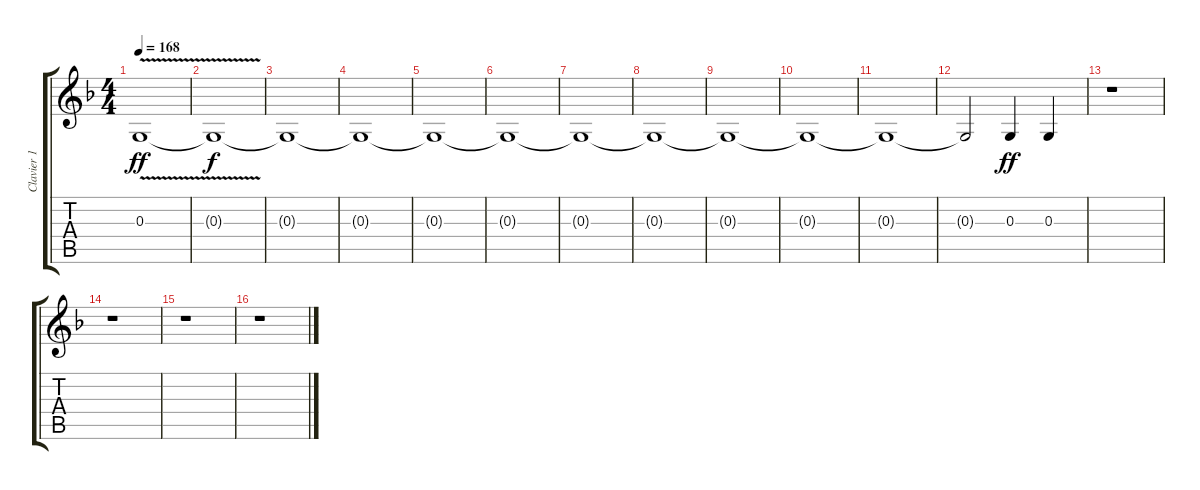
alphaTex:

\track ("Clavier 1" "Clavier 1") {instrument fx6goblins}
\staff {score tabs}
\tuning (E4 B3 G3 D3 A2 E2) {hide}
\ts (4 4)
\tempo 168
\clef g2
\ks f
0.3{v}.1{dy ff instrument fx6goblins} |
0.3{t}.1{dy f} |
0.3{t}.1 |
0.3{t}.1 |
0.3{t}.1 |
0.3{t}.1 |
0.3{t}.1 |
0.3{t}.1 |
0.3{t}.1 |
0.3{t}.1 |
0.3{t}.1 |
0.3{t}.2 0.3.4{dy ff instrument seashore} 0.3.4 |
r.1 |
r.1 |
r.1 |
r.1
